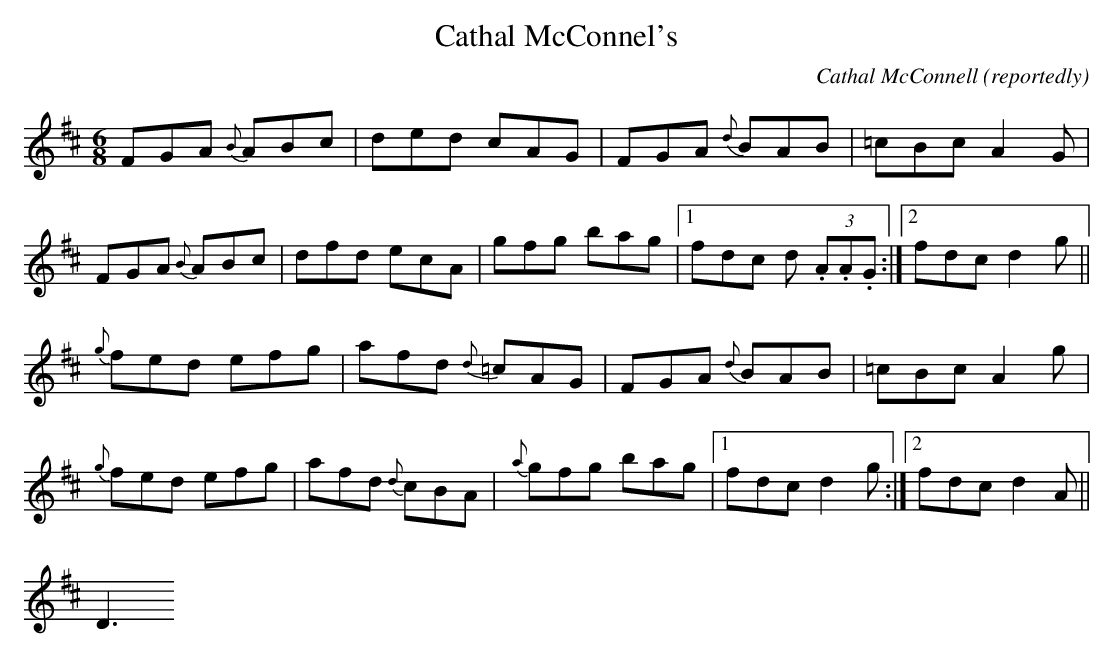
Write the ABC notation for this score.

X:1
T:Cathal McConnel's
C:Cathal McConnell (reportedly)
M:6/8
L:1/8
K:D
FGA {B}ABc|ded cAG|FGA {d}BAB|=cBc A2G|!
FGA {B}ABc|dfd ecA|gfg bag|1 fdc d (3.A.A.G:|2 fdc d2g||!
{g}fed efg|afd {d}=cAG|FGA {d}BAB|=cBc A2g|!
{g}fed efg|afd {d}cBA|{a}gfg bag|1 fdc d2g:|2 fdc d2A||!
D3
